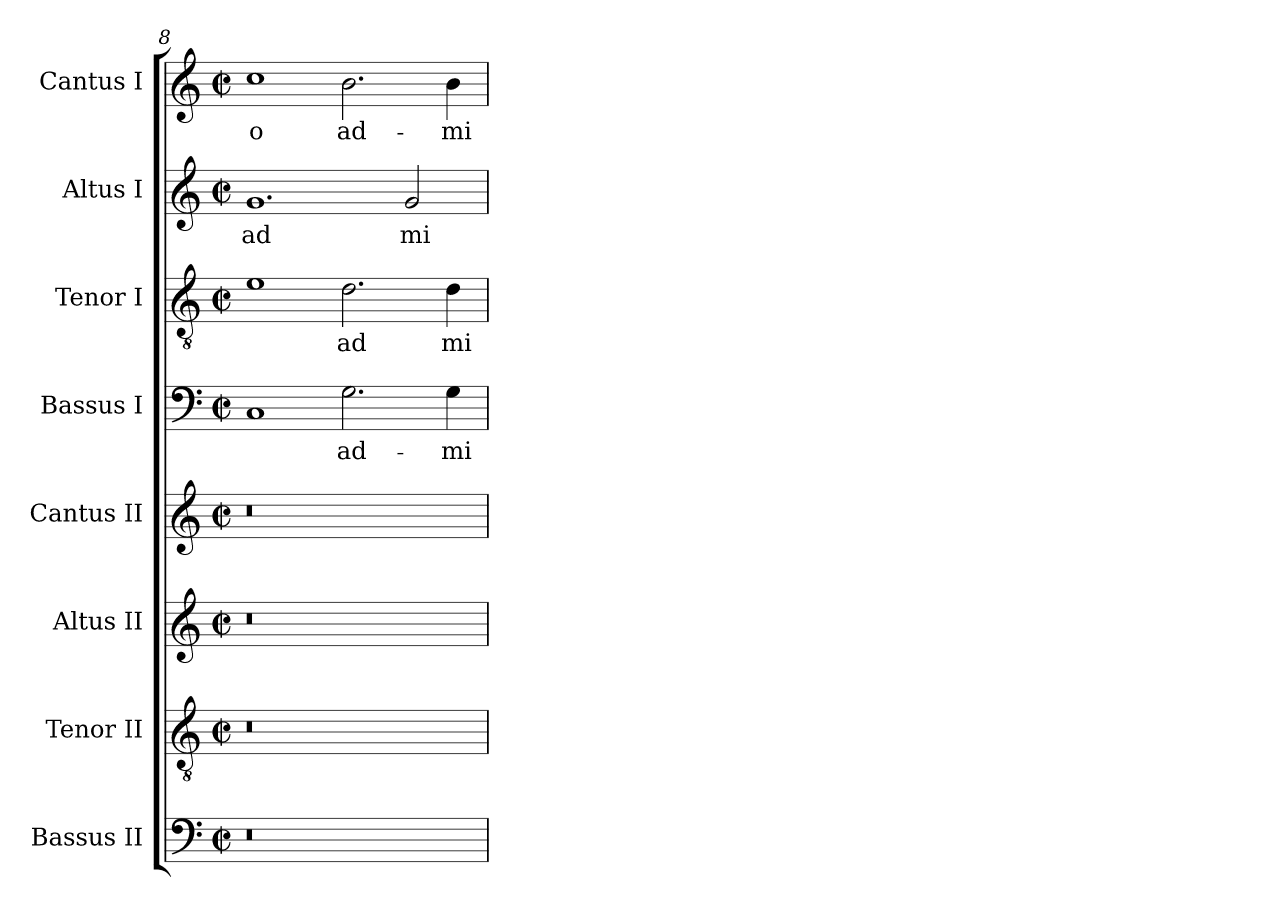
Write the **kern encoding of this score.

**kern	**kern	**kern	**kern	**kern	**text	**kern	**text	**kern	**text	**kern	**text
*part8	*part7	*part6	*part5	*part4	*part4	*part3	*part3	*part2	*part2	*part1	*part1
*staff8	*staff7	*staff6	*staff5	*staff4	*staff4	*staff3	*staff3	*staff2	*staff2	*staff1	*staff1
*I"Bassus II	*I"Tenor II	*I"Altus II	*I"Cantus II	*I"Bassus I	*	*I"Tenor I	*	*I"Altus I	*	*I"Cantus I	*
*clefF4	*clefGv2	*clefG2	*clefG2	*clefF4	*	*clefGv2	*	*clefG2	*	*clefG2	*
*M2/2	*M2/2	*M2/2	*M2/2	*M2/2	*	*M2/2	*	*M2/2	*	*M2/2	*
*met(c|)	*met(c|)	*met(c|)	*met(c|)	*met(c|)	*	*met(c|)	*	*met(c|)	*	*met(c|)	*
=8	=8	=8	=8	=8	=8	=8	=8	=8	=8	=8	=8
!	!	!	!	!	!	!	!	!	!LO:LY:b:cj	!	!LO:LY:b:cj
0r	0r	0r	0r	1C	.	1e	.	1.g	ad	1cc	o
!	!	!	!	!	!LO:LY:b:cj	!	!LO:LY:b:cj	!	!	!	!LO:LY:b:cj
.	.	.	.	2.G\	ad-	2.d\	ad	.	.	2.b\	ad-
!	!	!	!	!	!	!	!	!	!LO:LY:b:cj	!	!
.	.	.	.	.	.	.	.	2g/	mi	.	.
!	!	!	!	!	!LO:LY:b:cj	!	!LO:LY:b:cj	!	!	!	!LO:LY:b:cj
.	.	.	.	4G\	-mi-	4d\	mi	.	.	4b\	-mi-
=	=	=	=	=	=	=	=	=	=	=	=
*-	*-	*-	*-	*-	*-	*-	*-	*-	*-	*-	*-
